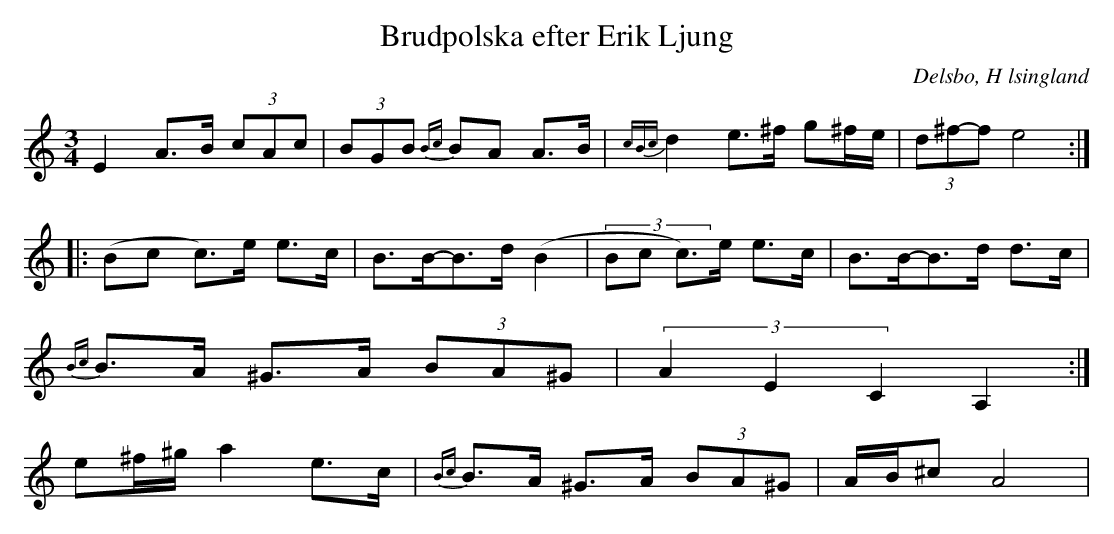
X:1
T: Brudpolska efter Erik Ljung
O: Delsbo, H lsingland
M: 3/4
L: 1/8
K: Am
E2 A>B (3cAc| (3BGB {Bc}BA A>B|{cBc}d2 e>^f g^f/e/|(3d^f-f e4 :|
|:(Bc c)>e e>c|B>B-B>d (B2|(3Bc c)>e e>c|B>B-B>d d>c|
{Bc}B>A ^G>A (3BA^G|(3A2E2C2 A,2:|
e^f/^g/ a2 e>c|{Bc}B>A ^G>A (3BA^G|A/B/^c A4|
